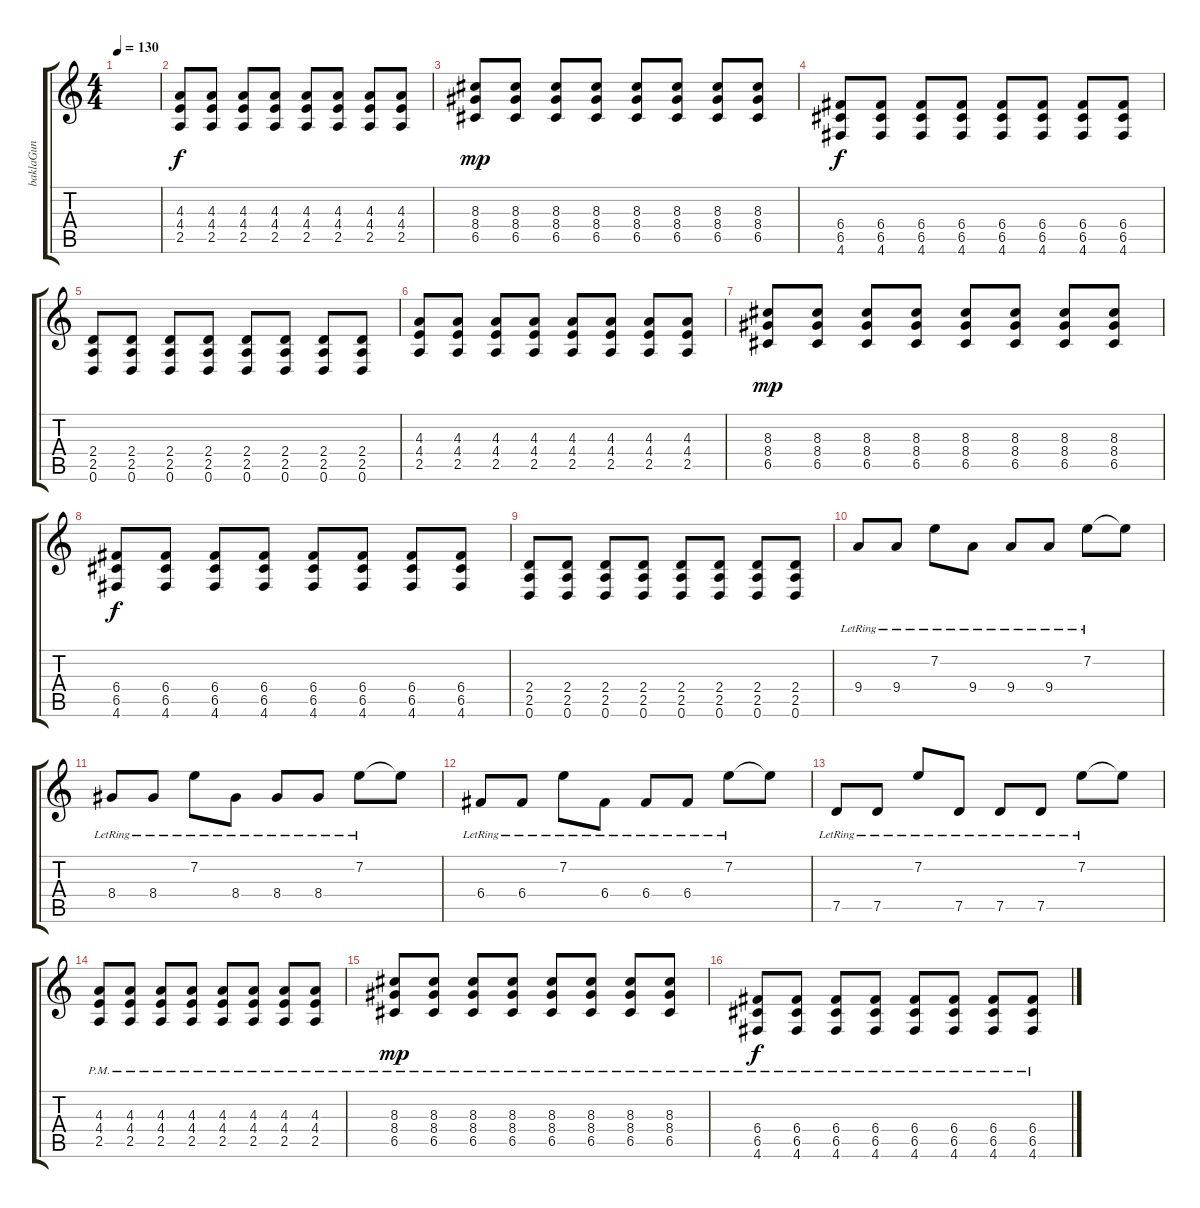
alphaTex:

\track ("baklaGun" "baklaGun") {instrument electricguitarclean}
\staff {score tabs}
\tuning (D4 A3 F3 C3 G2 D2) {hide}
\ts (4 4)
\tempo 130
\clef g2
\ks c
|
(4.3 4.4 2.5).8{volume 16 instrument distortionguitar} (4.3 4.4 2.5).8 (4.3 4.4 2.5).8 (4.3 4.4 2.5).8 (4.3 4.4 2.5).8 (4.3 4.4 2.5).8 (4.3 4.4 2.5).8 (4.3 4.4 2.5).8 |
(8.3 8.4 6.5).8{dy mp} (8.3 8.4 6.5).8 (8.3 8.4 6.5).8 (8.3 8.4 6.5).8 (8.3 8.4 6.5).8 (8.3 8.4 6.5).8 (8.3 8.4 6.5).8 (8.3 8.4 6.5).8 |
(6.4 6.5 4.6).8{dy f} (6.4 6.5 4.6).8 (6.4 6.5 4.6).8 (6.4 6.5 4.6).8 (6.4 6.5 4.6).8 (6.4 6.5 4.6).8 (6.4 6.5 4.6).8 (6.4 6.5 4.6).8 |
(2.4 2.5 0.6).8 (2.4 2.5 0.6).8 (2.4 2.5 0.6).8 (2.4 2.5 0.6).8 (2.4 2.5 0.6).8 (2.4 2.5 0.6).8 (2.4 2.5 0.6).8 (2.4 2.5 0.6).8 |
(4.3 4.4 2.5).8 (4.3 4.4 2.5).8 (4.3 4.4 2.5).8 (4.3 4.4 2.5).8 (4.3 4.4 2.5).8 (4.3 4.4 2.5).8 (4.3 4.4 2.5).8 (4.3 4.4 2.5).8 |
(8.3 8.4 6.5).8{dy mp} (8.3 8.4 6.5).8 (8.3 8.4 6.5).8 (8.3 8.4 6.5).8 (8.3 8.4 6.5).8 (8.3 8.4 6.5).8 (8.3 8.4 6.5).8 (8.3 8.4 6.5).8 |
(6.4 6.5 4.6).8{dy f} (6.4 6.5 4.6).8 (6.4 6.5 4.6).8 (6.4 6.5 4.6).8 (6.4 6.5 4.6).8 (6.4 6.5 4.6).8 (6.4 6.5 4.6).8 (6.4 6.5 4.6).8 |
(2.4 2.5 0.6).8 (2.4 2.5 0.6).8 (2.4 2.5 0.6).8 (2.4 2.5 0.6).8 (2.4 2.5 0.6).8 (2.4 2.5 0.6).8 (2.4 2.5 0.6).8 (2.4 2.5 0.6).8 |
9.4{lr}.8{instrument electricguitarclean} 9.4{lr}.8 7.2{lr}.8 9.4{lr}.8 9.4{lr}.8 9.4{lr}.8 7.2{lr}.8 7.2{t}.8 |
8.4{lr}.8 8.4{lr}.8 7.2{lr}.8 8.4{lr}.8 8.4{lr}.8 8.4{lr}.8 7.2{lr}.8 7.2{t}.8 |
6.4{lr}.8 6.4{lr}.8 7.2{lr}.8 6.4{lr}.8 6.4{lr}.8 6.4{lr}.8 7.2{lr}.8 7.2{t}.8 |
7.5{lr}.8 7.5{lr}.8 7.2{lr}.8 7.5{lr}.8 7.5{lr}.8 7.5{lr}.8 7.2{lr}.8 7.2{t}.8 |
(4.3{pm} 4.4{pm} 2.5{pm}).8{instrument distortionguitar} (4.3{pm} 4.4{pm} 2.5{pm}).8 (4.3{pm} 4.4{pm} 2.5{pm}).8 (4.3{pm} 4.4{pm} 2.5{pm}).8 (4.3{pm} 4.4{pm} 2.5{pm}).8 (4.3{pm} 4.4{pm} 2.5{pm}).8 (4.3{pm} 4.4{pm} 2.5{pm}).8 (4.3{pm} 4.4{pm} 2.5{pm}).8 |
(8.3{pm} 8.4{pm} 6.5{pm}).8{dy mp} (8.3{pm} 8.4{pm} 6.5{pm}).8 (8.3{pm} 8.4{pm} 6.5{pm}).8 (8.3{pm} 8.4{pm} 6.5{pm}).8 (8.3{pm} 8.4{pm} 6.5{pm}).8 (8.3{pm} 8.4{pm} 6.5{pm}).8 (8.3{pm} 8.4{pm} 6.5{pm}).8 (8.3{pm} 8.4{pm} 6.5{pm}).8 |
(6.4{pm} 6.5{pm} 4.6{pm}).8{dy f} (6.4{pm} 6.5{pm} 4.6{pm}).8 (6.4{pm} 6.5{pm} 4.6{pm}).8 (6.4{pm} 6.5{pm} 4.6{pm}).8 (6.4{pm} 6.5{pm} 4.6{pm}).8 (6.4{pm} 6.5{pm} 4.6{pm}).8 (6.4{pm} 6.5{pm} 4.6{pm}).8 (6.4{pm} 6.5{pm} 4.6{pm}).8
